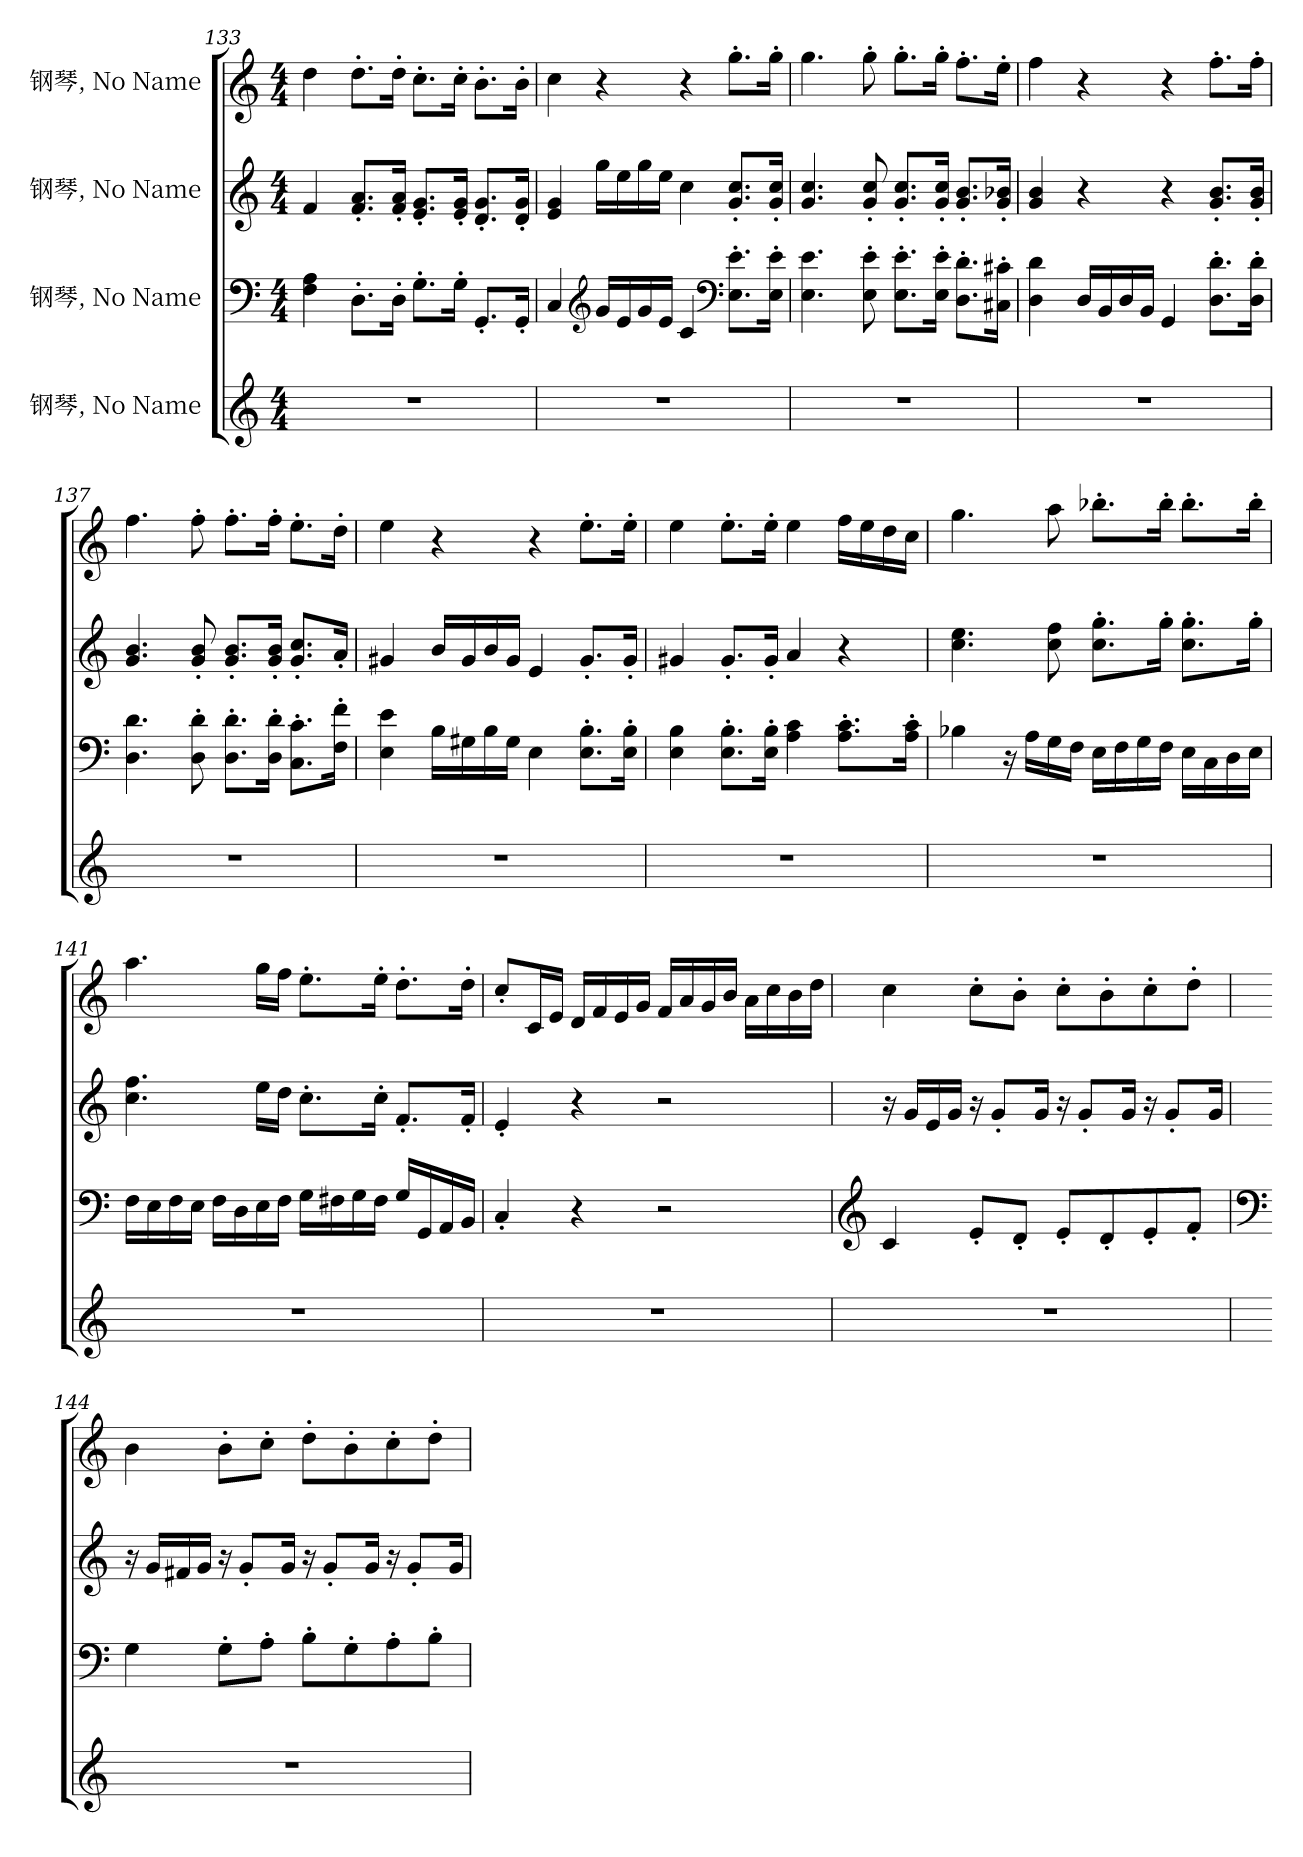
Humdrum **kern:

**kern	**kern	**kern	**kern
*part4	*part3	*part2	*part1
*staff4	*staff3	*staff2	*staff1
*I"钢琴, No Name	*I"钢琴, No Name	*I"钢琴, No Name	*I"钢琴, No Name
*clefG2	*clefF4	*clefG2	*clefG2
*k[]	*k[]	*k[]	*k[]
*M4/4	*M4/4	*M4/4	*M4/4
=133	=133	=133	=133
1r	4F\ 4A\	4f/	4dd\
.	8.D'\L	8.f/' 8.a/'L	8.dd'\L
.	16D'\Jk	16f/' 16a/'Jk	16dd'\Jk
.	8.G'\L	8.e/' 8.g/'L	8.cc'\L
.	16G'\Jk	16e/' 16g/'Jk	16cc'\Jk
.	8.GG'/L	8.d/' 8.g/'L	8.b'\L
.	16GG'/Jk	16d/' 16g/'Jk	16b'\Jk
=134	=134	=134	=134
1r	4C/	4e/ 4g/	4cc\
*	*clefG2	*	*
.	16g/LL	16gg\LL	4r
.	16e/	16ee\	.
.	16g/	16gg\	.
.	16e/JJ	16ee\JJ	.
*	*	*	*MM118
.	4c/	4cc\	4r
*	*clefF4	*	*
*	*	*	*MM125
.	8.E\' 8.e\'L	8.g/' 8.cc/'L	8.gg'\L
.	16E\' 16e\'Jk	16g/' 16cc/'Jk	16gg'\Jk
!!LO:PB:g=z
=135	=135	=135	=135
*	*	*	*MM121
1r	4.E\ 4.e\	4.g/ 4.cc/	4.gg\
.	8E\' 8e\'	8g/' 8cc/'	8gg'\
.	8.E\' 8.e\'L	8.g/' 8.cc/'L	8.gg'\L
.	16E\' 16e\'Jk	16g/' 16cc/'Jk	16gg'\Jk
.	8.D\' 8.d\'L	8.g/' 8.b/'L	8.ff'\L
.	16C#X\' 16c#X\'Jk	16g/' 16b-X/'Jk	16ee'\Jk
=136	=136	=136	=136
1r	4D\ 4d\	4g/ 4b/	4ff\
.	16D/LL	4r	4r
.	16BB/	.	.
.	16D/	.	.
.	16BB/JJ	.	.
.	4GG/	4r	4r
*	*	*	*MM125
.	8.D\' 8.d\'L	8.g/' 8.b/'L	8.ff'\L
.	16D\' 16d\'Jk	16g/' 16b/'Jk	16ff'\Jk
=137	=137	=137	=137
*	*	*	*MM121
1r	4.D\ 4.d\	4.g/ 4.b/	4.ff\
.	8D\' 8d\'	8g/' 8b/'	8ff'\
.	8.D\' 8.d\'L	8.g/' 8.b/'L	8.ff'\L
.	16D\' 16d\'Jk	16g/' 16b/'Jk	16ff'\Jk
.	8.C\' 8.c\'L	8.g/' 8.cc/'L	8.ee'\L
.	16F\' 16f\'Jk	16a'/Jk	16dd'\Jk
=138	=138	=138	=138
1r	4E\ 4e\	4g#X/	4ee\
.	16B\LL	16b/LL	4r
.	16G#X\	16g#/	.
.	16B\	16b/	.
.	16G#\JJ	16g#/JJ	.
.	4E\	4e/	4r
*	*	*	*MM125
.	8.E\' 8.B\'L	8.g#'/L	8.ee'\L
.	16E\' 16B\'Jk	16g#'/Jk	16ee'\Jk
!!LO:LB:g=z
=139	=139	=139	=139
1r	4E\ 4B\	4g#X/	4ee\
.	8.E\' 8.B\'L	8.g#'/L	8.ee'\L
.	16E\' 16B\'Jk	16g#'/Jk	16ee'\Jk
.	4A\ 4c\	4a/	4ee\
.	8.A\' 8.c\'L	4r	16ff\LL
.	.	.	16ee\
.	.	.	16dd\
.	16A\' 16c\'Jk	.	16cc\JJ
=140	=140	=140	=140
*	*	*	*MM123
1r	4B-X\	4.cc\ 4.ee\	4.gg\
.	16r	.	.
.	16A\LL	.	.
.	16G\	8cc\ 8ff\	8aa\
.	16F\JJ	.	.
.	16E\LL	8.cc\' 8.gg\'L	8.bb-X'\L
.	16F\	.	.
.	16G\	.	.
.	16F\JJ	16gg'\Jk	16bb-'\Jk
.	16E\LL	8.cc\' 8.gg\'L	8.bb-'\L
.	16C\	.	.
.	16D\	.	.
.	16E\JJ	16gg'\Jk	16bb-'\Jk
=141	=141	=141	=141
*	*	*	*MM125
1r	16F\LL	4.cc\ 4.ff\	4.aa\
.	16E\	.	.
.	16F\	.	.
.	16E\JJ	.	.
.	16F\LL	.	.
.	16D\	.	.
.	16E\	16ee\LL	16gg\LL
.	16F\JJ	16dd\JJ	16ff\JJ
.	16G\LL	8.cc'\L	8.ee'\L
.	16F#X\	.	.
.	16G\	.	.
.	16F#\JJ	16cc'\Jk	16ee'\Jk
.	16G/LL	8.f'/L	8.dd'\L
.	16GG/	.	.
.	16AA/	.	.
.	16BB/JJ	16f'/Jk	16dd'\Jk
!!LO:LB:g=z
=142	=142	=142	=142
1r	4C'/	4e'/	8cc'/L
*	*	*	*MM129
.	.	.	16c/L
.	.	.	16e/JJ
*	*	*	*MM130
.	4r	4r	16d/LL
.	.	.	16f/
.	.	.	16e/
.	.	.	16g/JJ
.	2r	2r	16f/LL
.	.	.	16a/
.	.	.	16g/
.	.	.	16b/JJ
*	*	*	*MM132
.	.	.	16a\LL
.	.	.	16cc\
.	.	.	16b\
.	.	.	16dd\JJ
=143	=143	=143	=143
*	*clefG2	*	*
*	*	*	*MM132
1r	4c/	16r	4cc\
.	.	16g/LL	.
.	.	16e/	.
.	.	16g/JJ	.
.	8e'/L	16r	8cc'\L
.	.	8g'/L	.
.	8d'/J	.	8b'\J
.	.	16g/Jk	.
.	8e'/L	16r	8cc'\L
.	.	8g'/L	.
.	8d'/	.	8b'\
.	.	16g/Jk	.
.	8e'/	16r	8cc'\
.	.	8g'/L	.
.	8f'/J	.	8dd'\J
.	.	16g/Jk	.
=144	=144	=144	=144
*	*clefF4	*	*
*	*	*	*MM132
1r	4G\	16r	4b\
.	.	16g/LL	.
.	.	16f#X/	.
.	.	16g/JJ	.
.	8G'\L	16r	8b'\L
.	.	8g'/L	.
.	8A'\J	.	8cc'\J
.	.	16g/Jk	.
.	8B'\L	16r	8dd'\L
.	.	8g'/L	.
.	8G'\	.	8b'\
.	.	16g/Jk	.
.	8A'\	16r	8cc'\
.	.	8g'/L	.
.	8B'\J	.	8dd'\J
.	.	16g/Jk	.
=	=	=	=
*-	*-	*-	*-
